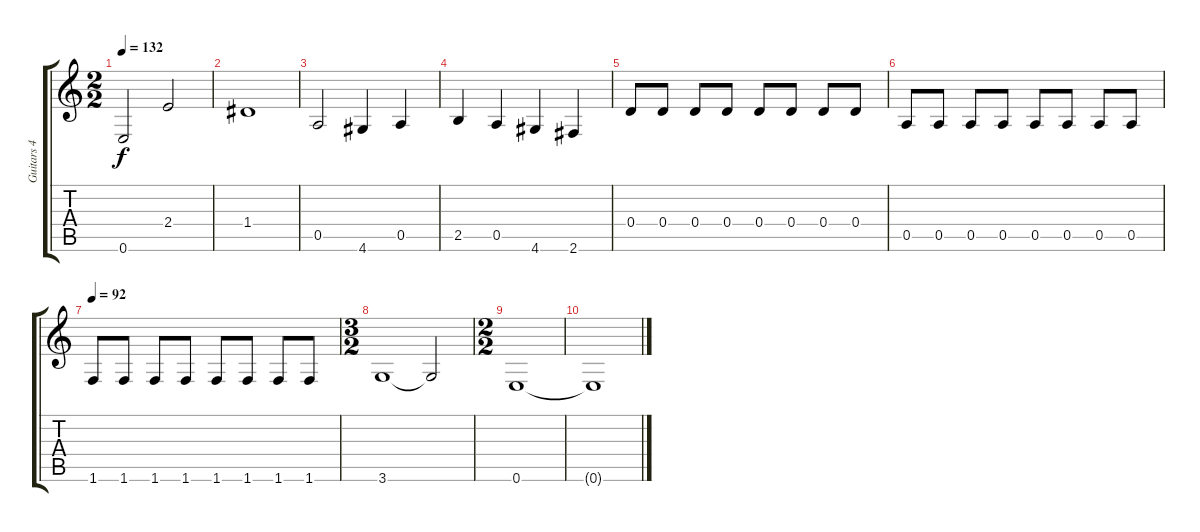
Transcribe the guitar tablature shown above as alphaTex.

\track ("Guitars 4 -8" "Guitars 4 ") {instrument distortionguitar}
\staff {score tabs}
\tuning (E4 B3 G3 D3 A2 E2) {hide}
\ts (2 2)
\tempo 132
\clef g2
\ks c
0.6.2{dy f} 2.4.2 |
1.4.1 |
0.5.2 4.6.4 0.5.4 |
2.5.4 0.5.4 4.6.4 2.6.4 |
0.4.8 0.4.8 0.4.8 0.4.8 0.4.8 0.4.8 0.4.8 0.4.8 |
0.5.8 0.5.8 0.5.8 0.5.8 0.5.8 0.5.8 0.5.8 0.5.8 |
\tempo 92
1.6.8 1.6.8 1.6.8 1.6.8 1.6.8 1.6.8 1.6.8 1.6.8 |
\ts (3 2)
3.6.1 3.6{t}.2 |
\ts (2 2)
0.6.1 |
0.6{t}.1
